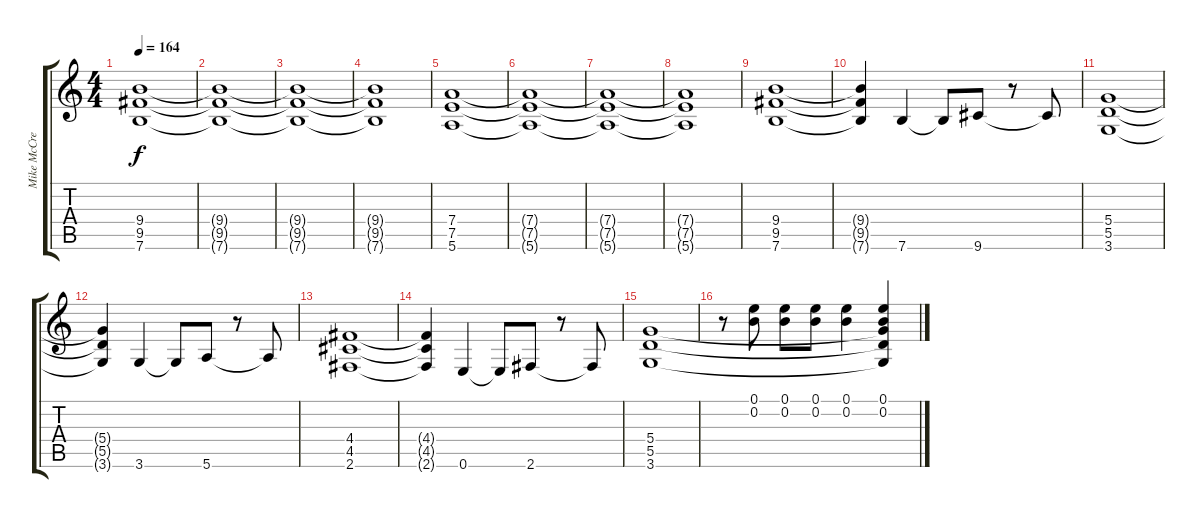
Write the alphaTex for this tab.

\track ("Mike McCready" "Mike McCre") {instrument distortionguitar}
\staff {score tabs}
\tuning (E4 B3 G3 D3 A2 E2) {hide}
\ts (4 4)
\tempo 164
\clef g2
\ks c
(9.4 9.5 7.6).1{dy f} |
(9.4{t} 9.5{t} 7.6{t}).1 |
(9.4{t} 9.5{t} 7.6{t}).1 |
(9.4{t} 9.5{t} 7.6{t}).1 |
(7.4 7.5 5.6).1 |
(7.4{t} 7.5{t} 5.6{t}).1 |
(7.4{t} 7.5{t} 5.6{t}).1 |
(7.4{t} 7.5{t} 5.6{t}).1 |
(9.4 9.5 7.6).1 |
(9.4{t} 9.5{t} 7.6{t}).4 7.6.4 7.6{t}.8 9.6.8 r.8 9.6{t}.8 |
(5.4 5.5 3.6).1 |
(5.4{t} 5.5{t} 3.6{t}).4 3.6.4 3.6{t}.8 5.6.8 r.8 5.6{t}.8 |
(4.4 4.5 2.6).1 |
(4.4{t} 4.5{t} 2.6{t}).4 0.6.4 0.6{t}.8 2.6.8 r.8 2.6{t}.8 |
(5.4 5.5 3.6).1 |
r.8 (0.1 0.2).8 (0.1 0.2).8 (0.1 0.2).8 (0.1 0.2).4 (0.1 0.2 5.4{t} 5.5{t} 3.6{t}).4
